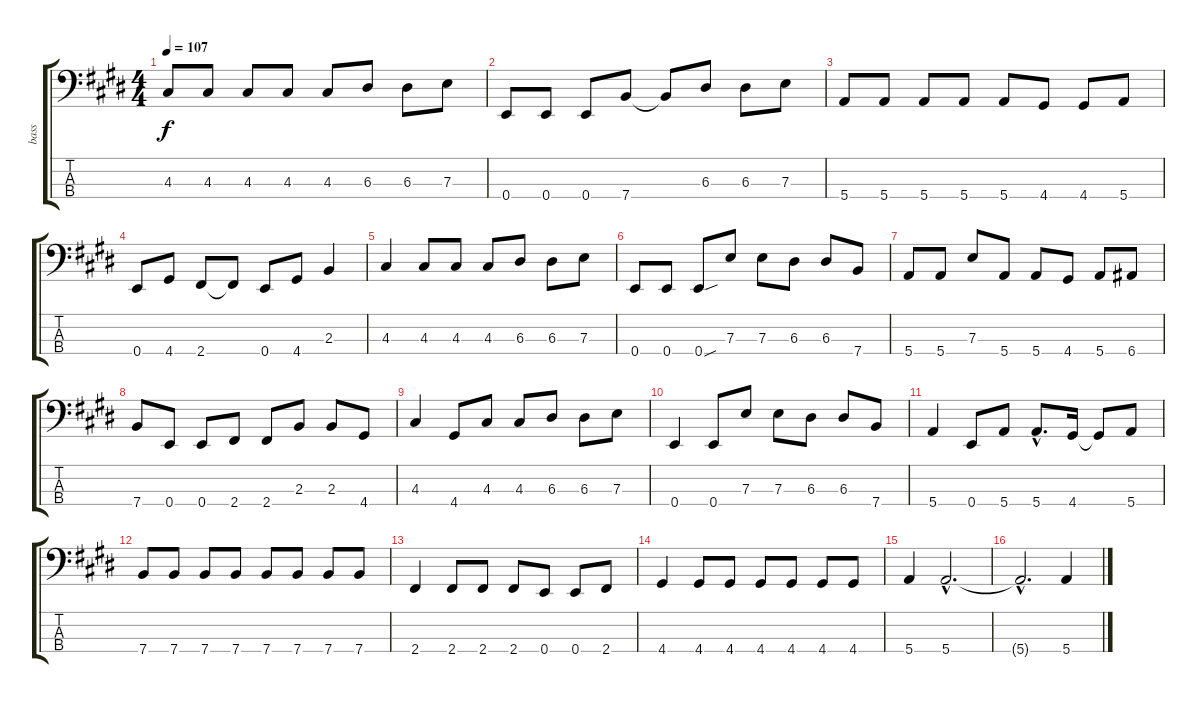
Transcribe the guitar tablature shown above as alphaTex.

\track ("bass" "bass") {instrument electricbasspick}
\staff {score tabs}
\tuning (G2 D2 A1 E1) {hide}
\ts (4 4)
\tempo 107
\clef f4
\ks e
4.3.8{dy f} 4.3.8 4.3.8 4.3.8 4.3.8 6.3.8 6.3.8 7.3.8 |
0.4.8 0.4.8 0.4.8 7.4.8 7.4{t}.8 6.3.8 6.3.8 7.3.8 |
5.4.8 5.4.8 5.4.8 5.4.8 5.4.8 4.4.8 4.4.8 5.4.8 |
0.4.8 4.4.8 2.4.8 2.4{t}.8 0.4.8 4.4.8 2.3.4 |
4.3.4 4.3.8 4.3.8 4.3.8 6.3.8 6.3.8 7.3.8 |
0.4.8 0.4.8 0.4{sou}.8 7.3.8 7.3.8 6.3.8 6.3.8 7.4.8 |
5.4.8 5.4.8 7.3.8 5.4.8 5.4.8 4.4.8 5.4.8 6.4.8 |
7.4.8 0.4.8 0.4.8 2.4.8 2.4.8 2.3.8 2.3.8 4.4.8 |
4.3.4 4.4.8 4.3.8 4.3.8 6.3.8 6.3.8 7.3.8 |
0.4.4 0.4.8 7.3.8 7.3.8 6.3.8 6.3.8 7.4.8 |
5.4.4 0.4.8 5.4.8 5.4{hac}.8{d} 4.4.16 4.4{t}.8 5.4.8 |
7.4.8 7.4.8 7.4.8 7.4.8 7.4.8 7.4.8 7.4.8 7.4.8 |
2.4.4 2.4.8 2.4.8 2.4.8 0.4.8 0.4.8 2.4.8 |
4.4.4 4.4.8 4.4.8 4.4.8 4.4.8 4.4.8 4.4.8 |
5.4.4 5.4{hac}.2{d} |
5.4{hac t}.2{d} 5.4{ss}.4
